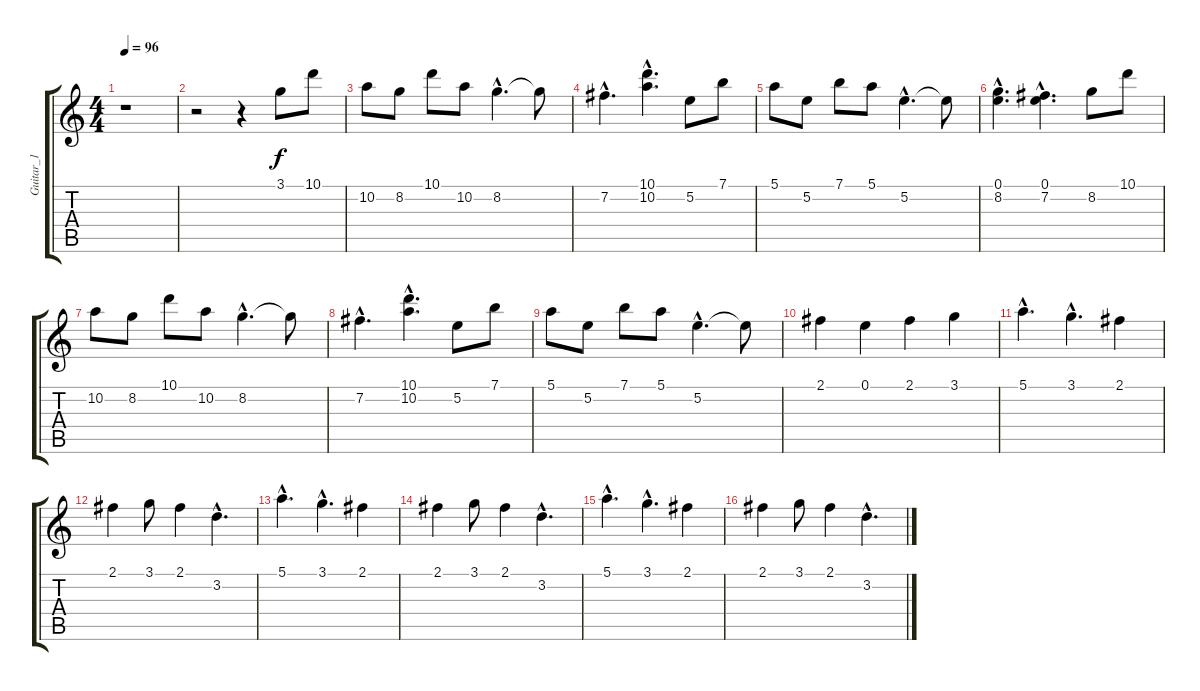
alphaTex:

\track ("Guitar_1" "Guitar_1") {instrument electricguitarclean}
\staff {score tabs}
\tuning (E4 B3 G3 D3 A2 E2) {hide}
\ts (4 4)
\tempo 96
\clef g2
\ks c
r.1{dy f} |
r.2 r.4 3.1.8 10.1.8 |
10.2.8 8.2.8 10.1.8 10.2.8 8.2{hac}.4{d} 8.2{t}.8 |
7.2{hac}.4{d} (10.1{hac} 10.2{hac}).4{d} 5.2.8 7.1.8 |
5.1.8 5.2.8 7.1.8 5.1.8 5.2{hac}.4{d} 5.2{t}.8 |
(0.1{hac} 8.2{hac}).4{d} (0.1{hac} 7.2{hac}).4{d} 8.2.8 10.1.8 |
10.2.8 8.2.8 10.1.8 10.2.8 8.2{hac}.4{d} 8.2{t}.8 |
7.2{hac}.4{d} (10.1{hac} 10.2{hac}).4{d} 5.2.8 7.1.8 |
5.1.8 5.2.8 7.1.8 5.1.8 5.2{hac}.4{d} 5.2{t}.8 |
2.1.4{txt "" volume 10} 0.1.4 2.1.4 3.1.4 |
5.1{hac}.4{d volume 10} 3.1{hac}.4{d} 2.1.4 |
2.1.4{volume 10} 3.1.8 2.1.4 3.2{hac}.4{d} |
5.1{hac}.4{d volume 10} 3.1{hac}.4{d} 2.1.4 |
2.1.4{volume 10} 3.1.8 2.1.4 3.2{hac}.4{d} |
5.1{hac}.4{d volume 10} 3.1{hac}.4{d} 2.1.4 |
2.1.4{volume 10} 3.1.8 2.1.4 3.2{hac}.4{d}
